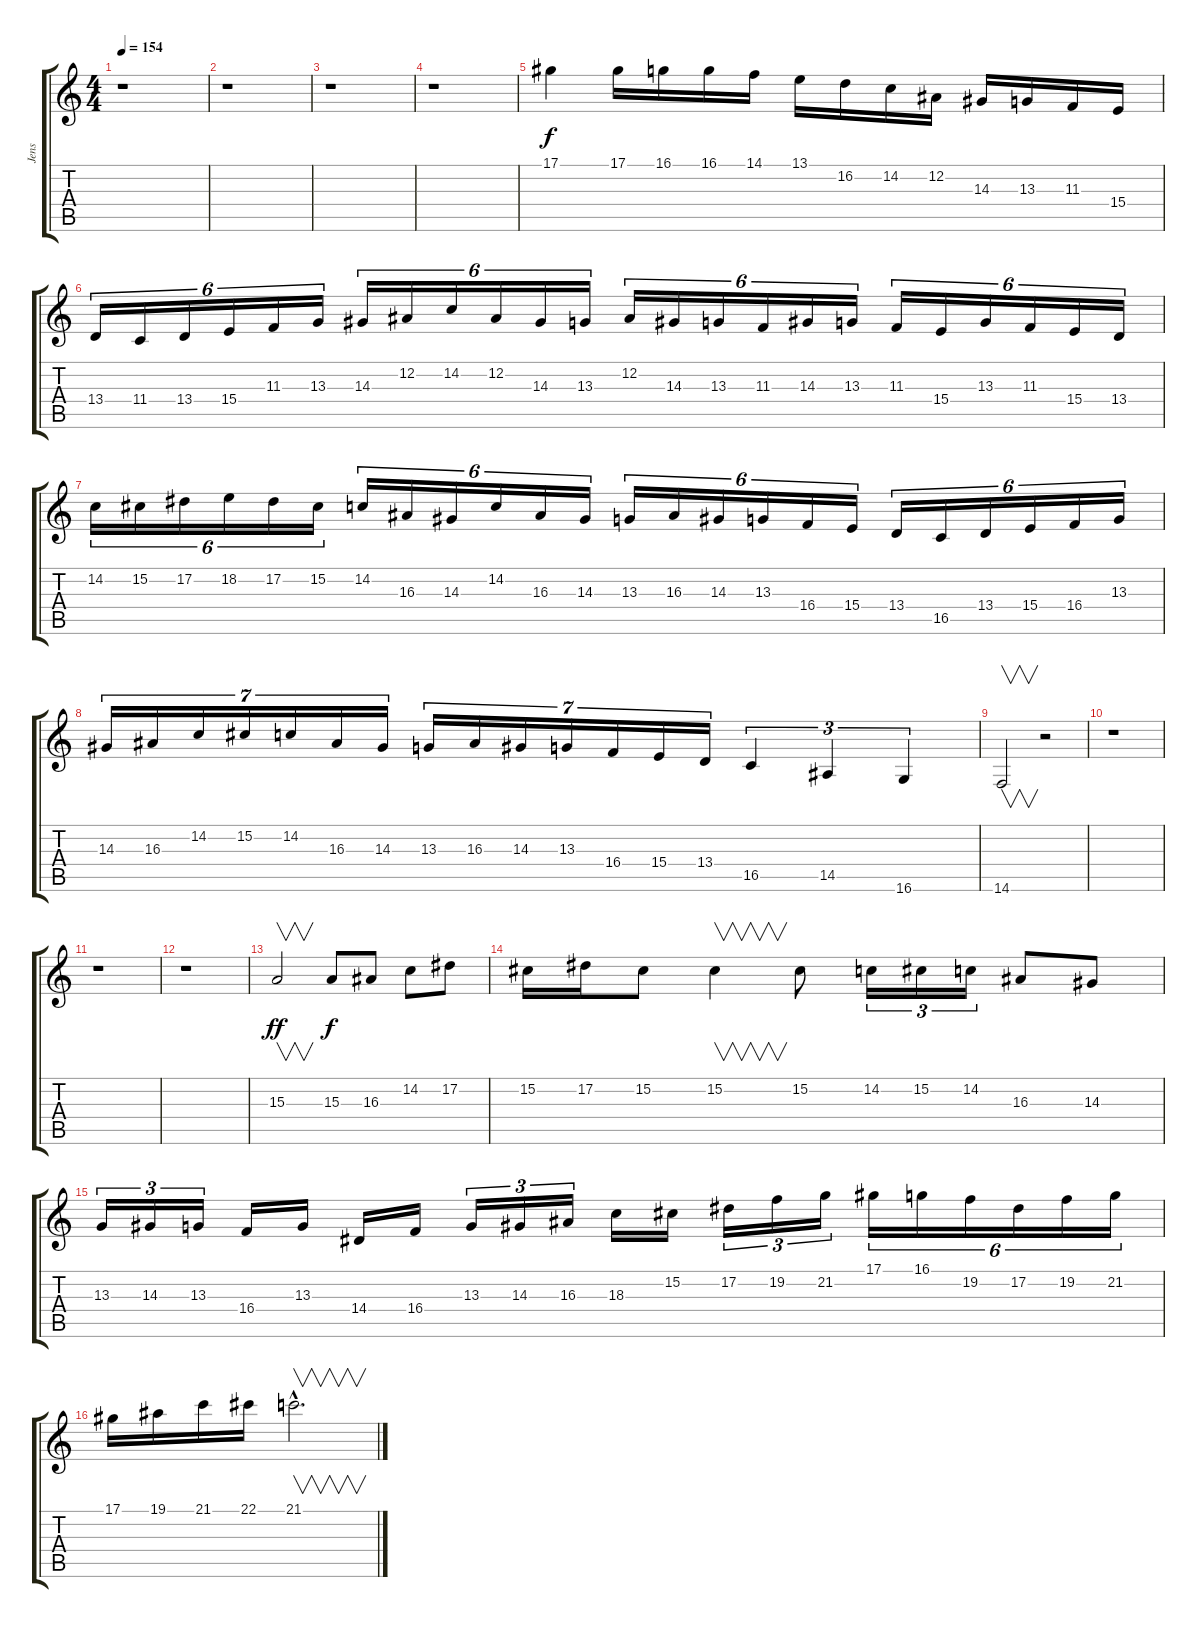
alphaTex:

\track ("Jens" "Jens") {instrument fx4atmosphere}
\staff {score tabs}
\tuning (Eb4 Bb3 Gb3 Db3 Ab2 Eb2) {hide}
\ts (4 4)
\tempo 154
\clef g2
\ks c
r.1{dy f} |
r.1 |
r.1 |
r.1 |
17.1.4 17.1.16 16.1.16 16.1.16 14.1.16 13.1.16 16.2.16 14.2.16 12.2.16 14.3.16 13.3.16 11.3.16 15.4.16 |
13.4.16{tu (6 4)} 11.4.16{tu (6 4)} 13.4.16{tu (6 4)} 15.4.16{tu (6 4)} 11.3.16{tu (6 4)} 13.3.16{tu (6 4)} 14.3.16{tu (6 4)} 12.2.16{tu (6 4)} 14.2.16{tu (6 4)} 12.2.16{tu (6 4)} 14.3.16{tu (6 4)} 13.3.16{tu (6 4)} 12.2.16{tu (6 4)} 14.3.16{tu (6 4)} 13.3.16{tu (6 4)} 11.3.16{tu (6 4)} 14.3.16{tu (6 4)} 13.3.16{tu (6 4)} 11.3.16{tu (6 4)} 15.4.16{tu (6 4)} 13.3.16{tu (6 4)} 11.3.16{tu (6 4)} 15.4.16{tu (6 4)} 13.4.16{tu (6 4)} |
14.2.16{tu (6 4)} 15.2.16{tu (6 4)} 17.2.16{tu (6 4)} 18.2.16{tu (6 4)} 17.2.16{tu (6 4)} 15.2.16{tu (6 4)} 14.2.16{tu (6 4)} 16.3.16{tu (6 4)} 14.3.16{tu (6 4)} 14.2.16{tu (6 4)} 16.3.16{tu (6 4)} 14.3.16{tu (6 4)} 13.3.16{tu (6 4)} 16.3.16{tu (6 4)} 14.3.16{tu (6 4)} 13.3.16{tu (6 4)} 16.4.16{tu (6 4)} 15.4.16{tu (6 4)} 13.4.16{tu (6 4)} 16.5.16{tu (6 4)} 13.4.16{tu (6 4)} 15.4.16{tu (6 4)} 16.4.16{tu (6 4)} 13.3.16{tu (6 4)} |
14.3.16{tu (7 4)} 16.3.16{tu (7 4)} 14.2.16{tu (7 4)} 15.2.16{tu (7 4)} 14.2.16{tu (7 4)} 16.3.16{tu (7 4)} 14.3.16{tu (7 4)} 13.3.16{tu (7 4)} 16.3.16{tu (7 4)} 14.3.16{tu (7 4)} 13.3.16{tu (7 4)} 16.4.16{tu (7 4)} 15.4.16{tu (7 4)} 13.4.16{tu (7 4)} 16.5.4{tu (3 2)} 14.5.4{tu (3 2)} 16.6.4{tu (3 2)} |
14.6.2{v} r.2 |
r.1 |
r.1 |
r.1 |
15.3.2{v dy ff} 15.3.8{dy f} 16.3.8 14.2.8 17.2.8 |
15.2.16 17.2.16 15.2.8 15.2.4{v} 15.2.8 14.2.16{tu (3 2)} 15.2.16{tu (3 2)} 14.2.16{tu (3 2)} 16.3.8 14.3.8 |
13.3.16{tu (3 2)} 14.3.16{tu (3 2)} 13.3.16{tu (3 2)} 16.4.16 13.3.16 14.4.16 16.4.16 13.3.16{tu (3 2)} 14.3.16{tu (3 2)} 16.3.16{tu (3 2)} 18.3.16 15.2.16 17.2.16{tu (3 2)} 19.2.16{tu (3 2)} 21.2.16{tu (3 2)} 17.1.16{tu (6 4)} 16.1.16{tu (6 4)} 19.2.16{tu (6 4)} 17.2.16{tu (6 4)} 19.2.16{tu (6 4)} 21.2.16{tu (6 4)} |
17.1.16 19.1.16 21.1.16 22.1.16 21.1{hac}.2{v d}
